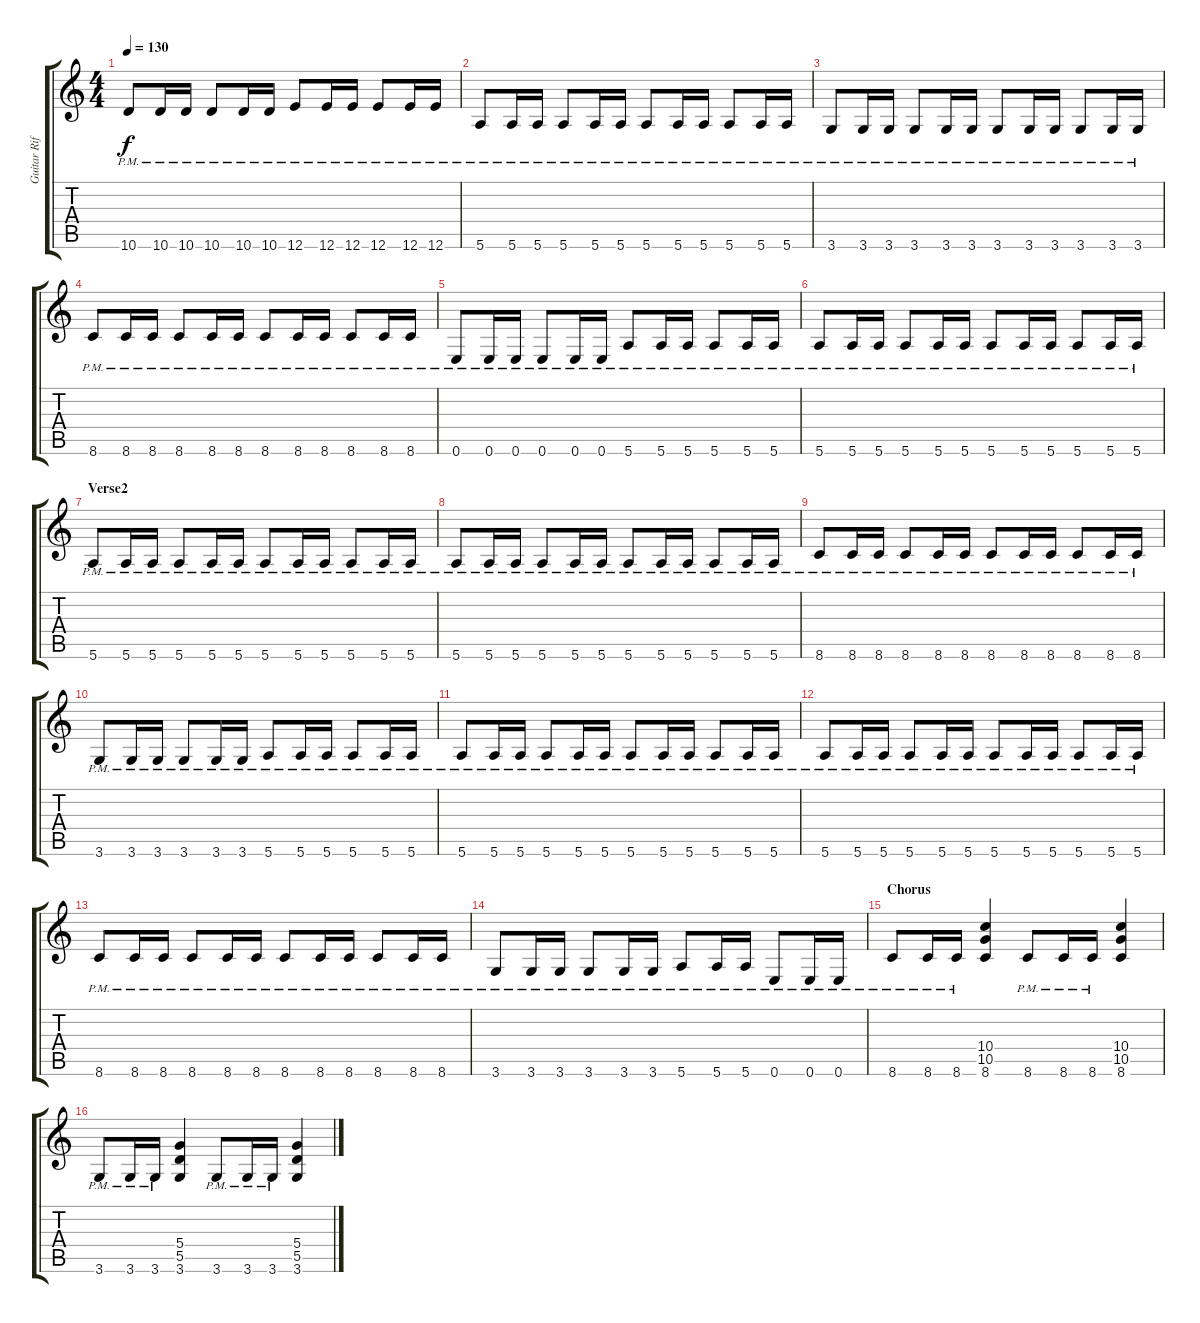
\track ("Guitar Riff" "Guitar Rif") {instrument distortionguitar}
\staff {score tabs}
\tuning (E4 B3 G3 D3 A2 E2) {hide}
\ts (4 4)
\tempo 130
\clef g2
\ks c
10.6{pm}.8{dy f} 10.6{pm}.16 10.6{pm}.16 10.6{pm}.8 10.6{pm}.16 10.6{pm}.16 12.6{pm}.8 12.6{pm}.16 12.6{pm}.16 12.6{pm}.8 12.6{pm}.16 12.6{pm}.16 |
5.6{pm}.8 5.6{pm}.16 5.6{pm}.16 5.6{pm}.8 5.6{pm}.16 5.6{pm}.16 5.6{pm}.8 5.6{pm}.16 5.6{pm}.16 5.6{pm}.8 5.6{pm}.16 5.6{pm}.16 |
3.6{pm}.8 3.6{pm}.16 3.6{pm}.16 3.6{pm}.8 3.6{pm}.16 3.6{pm}.16 3.6{pm}.8 3.6{pm}.16 3.6{pm}.16 3.6{pm}.8 3.6{pm}.16 3.6{pm}.16 |
8.6{pm}.8 8.6{pm}.16 8.6{pm}.16 8.6{pm}.8 8.6{pm}.16 8.6{pm}.16 8.6{pm}.8 8.6{pm}.16 8.6{pm}.16 8.6{pm}.8 8.6{pm}.16 8.6{pm}.16 |
0.6{pm}.8 0.6{pm}.16 0.6{pm}.16 0.6{pm}.8 0.6{pm}.16 0.6{pm}.16 5.6{pm}.8 5.6{pm}.16 5.6{pm}.16 5.6{pm}.8 5.6{pm}.16 5.6{pm}.16 |
5.6{pm}.8 5.6{pm}.16 5.6{pm}.16 5.6{pm}.8 5.6{pm}.16 5.6{pm}.16 5.6{pm}.8 5.6{pm}.16 5.6{pm}.16 5.6{pm}.8 5.6{pm}.16 5.6{pm}.16 |
\section ("" "Verse2")
5.6{pm}.8 5.6{pm}.16 5.6{pm}.16 5.6{pm}.8 5.6{pm}.16 5.6{pm}.16 5.6{pm}.8 5.6{pm}.16 5.6{pm}.16 5.6{pm}.8 5.6{pm}.16 5.6{pm}.16 |
5.6{pm}.8 5.6{pm}.16 5.6{pm}.16 5.6{pm}.8 5.6{pm}.16 5.6{pm}.16 5.6{pm}.8 5.6{pm}.16 5.6{pm}.16 5.6{pm}.8 5.6{pm}.16 5.6{pm}.16 |
8.6{pm}.8 8.6{pm}.16 8.6{pm}.16 8.6{pm}.8 8.6{pm}.16 8.6{pm}.16 8.6{pm}.8 8.6{pm}.16 8.6{pm}.16 8.6{pm}.8 8.6{pm}.16 8.6{pm}.16 |
3.6{pm}.8 3.6{pm}.16 3.6{pm}.16 3.6{pm}.8 3.6{pm}.16 3.6{pm}.16 5.6{pm}.8 5.6{pm}.16 5.6{pm}.16 5.6{pm}.8 5.6{pm}.16 5.6{pm}.16 |
5.6{pm}.8 5.6{pm}.16 5.6{pm}.16 5.6{pm}.8 5.6{pm}.16 5.6{pm}.16 5.6{pm}.8 5.6{pm}.16 5.6{pm}.16 5.6{pm}.8 5.6{pm}.16 5.6{pm}.16 |
5.6{pm}.8 5.6{pm}.16 5.6{pm}.16 5.6{pm}.8 5.6{pm}.16 5.6{pm}.16 5.6{pm}.8 5.6{pm}.16 5.6{pm}.16 5.6{pm}.8 5.6{pm}.16 5.6{pm}.16 |
8.6{pm}.8 8.6{pm}.16 8.6{pm}.16 8.6{pm}.8 8.6{pm}.16 8.6{pm}.16 8.6{pm}.8 8.6{pm}.16 8.6{pm}.16 8.6{pm}.8 8.6{pm}.16 8.6{pm}.16 |
3.6{pm}.8 3.6{pm}.16 3.6{pm}.16 3.6{pm}.8 3.6{pm}.16 3.6{pm}.16 5.6{pm}.8 5.6{pm}.16 5.6{pm}.16 0.6{pm}.8 0.6{pm}.16 0.6{pm}.16 |
\section ("" "Chorus")
8.6{pm}.8 8.6{pm}.16 8.6{pm}.16 (10.4 10.5 8.6).4 8.6{pm}.8 8.6{pm}.16 8.6{pm}.16 (10.4 10.5 8.6).4 |
3.6{pm}.8 3.6{pm}.16 3.6{pm}.16 (5.4 5.5 3.6).4 3.6{pm}.8 3.6{pm}.16 3.6{pm}.16 (5.4 5.5 3.6).4
